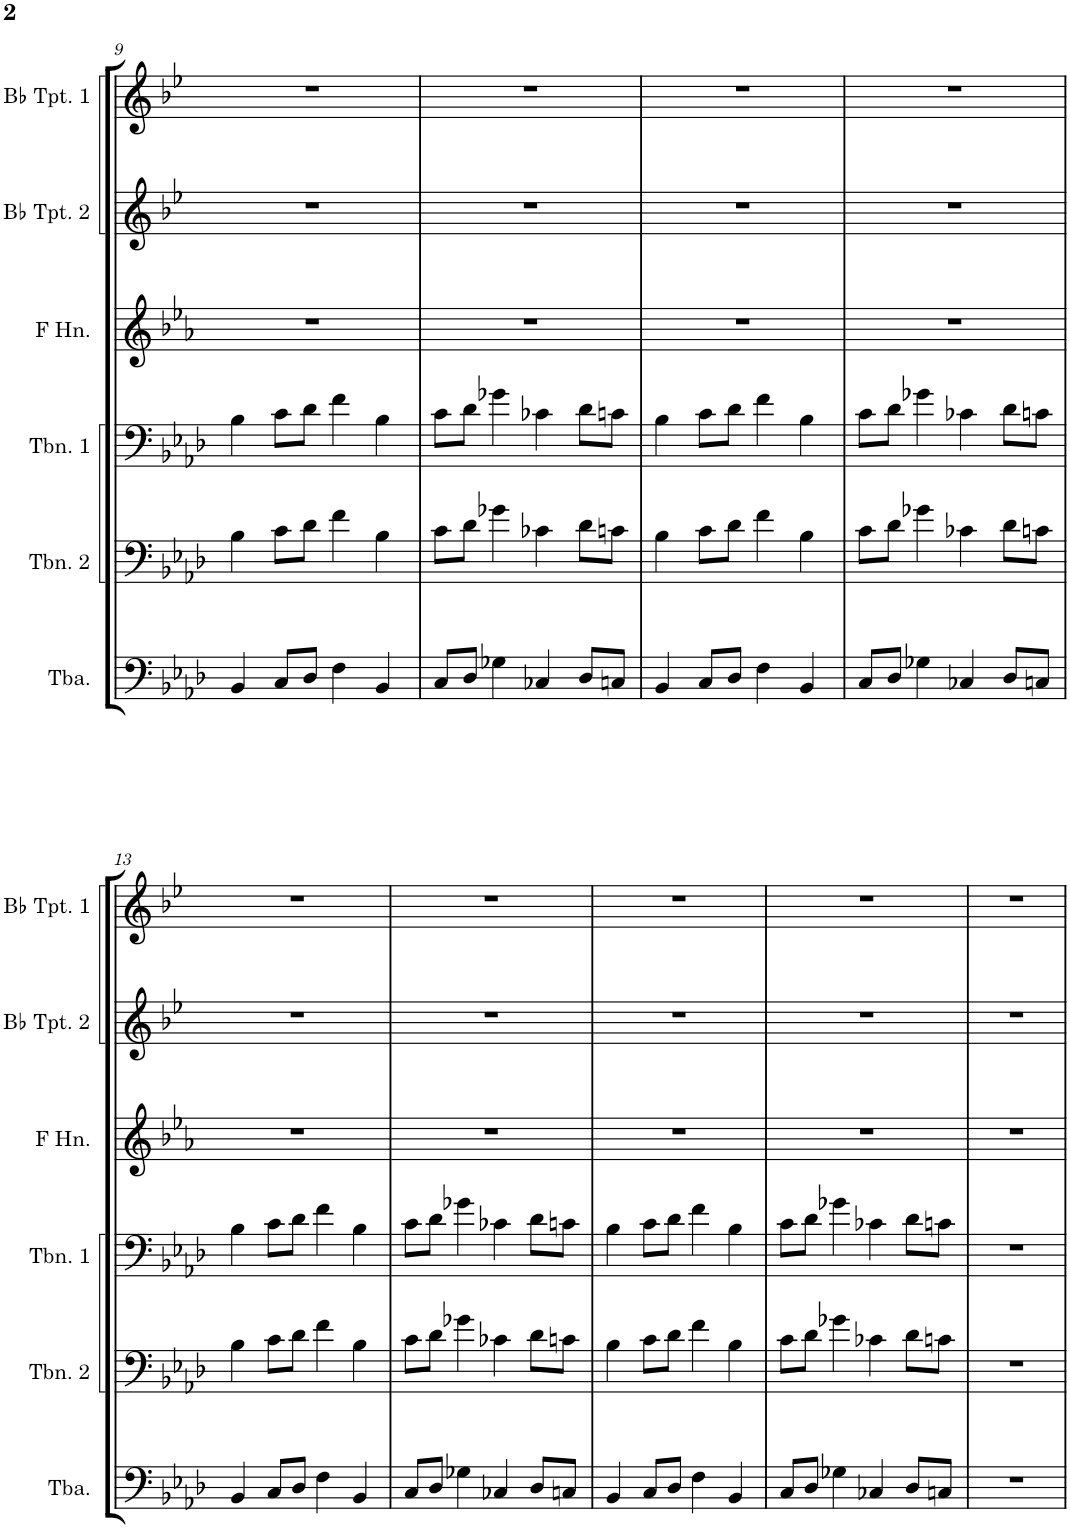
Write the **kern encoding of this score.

**kern	**kern	**kern	**kern	**kern	**kern
*part6	*part5	*part4	*part3	*part2	*part1
*staff6	*staff5	*staff4	*staff3	*staff2	*staff1
*I"Tuba	*I"Trombone 2	*I"Trombone 1	*I"Horn in F	*I"Bb Trumpet 2	*I"Bb Trumpet 1
*I'Tba.	*I'Tbn. 2	*I'Tbn. 1	*	*I'Bb Tpt. 2	*I'Bb Tpt. 1
!!LO:PB:g=z
*clefF4	*clefF4	*clefF4	*clefG2	*clefG2	*clefG2
*	*	*	*Trd4c7	*Trd1c2	*Trd1c2
*k[b-e-a-d-]	*k[b-e-a-d-]	*k[b-e-a-d-]	*k[b-e-a-]	*k[b-e-]	*k[b-e-]
*M4/4	*M4/4	*M4/4	*M4/4	*M4/4	*M4/4
=9	=9	=9	=9	=9	=9
4BB-/	4B-\	4B-\	1r	1r	1r
8C/L	8c\L	8c\L	.	.	.
8D-/J	8d-\J	8d-\J	.	.	.
4F\	4f\	4f\	.	.	.
4BB-/	4B-\	4B-\	.	.	.
=10	=10	=10	=10	=10	=10
8C/L	8c\L	8c\L	1r	1r	1r
8D-/J	8d-\J	8d-\J	.	.	.
4G-X\	4g-X\	4g-X\	.	.	.
4C-X/	4c-X\	4c-X\	.	.	.
8D-/L	8d-\L	8d-\L	.	.	.
8Cn/J	8cn\J	8cn\J	.	.	.
=11	=11	=11	=11	=11	=11
4BB-/	4B-\	4B-\	1r	1r	1r
8C/L	8c\L	8c\L	.	.	.
8D-/J	8d-\J	8d-\J	.	.	.
4F\	4f\	4f\	.	.	.
4BB-/	4B-\	4B-\	.	.	.
=12	=12	=12	=12	=12	=12
8C/L	8c\L	8c\L	1r	1r	1r
8D-/J	8d-\J	8d-\J	.	.	.
4G-X\	4g-X\	4g-X\	.	.	.
4C-X/	4c-X\	4c-X\	.	.	.
8D-/L	8d-\L	8d-\L	.	.	.
8Cn/J	8cn\J	8cn\J	.	.	.
!!LO:LB:g=z
=13	=13	=13	=13	=13	=13
4BB-/	4B-\	4B-\	1r	1r	1r
8C/L	8c\L	8c\L	.	.	.
8D-/J	8d-\J	8d-\J	.	.	.
4F\	4f\	4f\	.	.	.
4BB-/	4B-\	4B-\	.	.	.
=14	=14	=14	=14	=14	=14
8C/L	8c\L	8c\L	1r	1r	1r
8D-/J	8d-\J	8d-\J	.	.	.
4G-X\	4g-X\	4g-X\	.	.	.
4C-X/	4c-X\	4c-X\	.	.	.
8D-/L	8d-\L	8d-\L	.	.	.
8Cn/J	8cn\J	8cn\J	.	.	.
=15	=15	=15	=15	=15	=15
4BB-/	4B-\	4B-\	1r	1r	1r
8C/L	8c\L	8c\L	.	.	.
8D-/J	8d-\J	8d-\J	.	.	.
4F\	4f\	4f\	.	.	.
4BB-/	4B-\	4B-\	.	.	.
=16	=16	=16	=16	=16	=16
8C/L	8c\L	8c\L	1r	1r	1r
8D-/J	8d-\J	8d-\J	.	.	.
4G-X\	4g-X\	4g-X\	.	.	.
4C-X/	4c-X\	4c-X\	.	.	.
8D-/L	8d-\L	8d-\L	.	.	.
8Cn/J	8cn\J	8cn\J	.	.	.
=17	=17	=17	=17	=17	=17
1r	1r	1r	1r	1r	1r
=	=	=	=	=	=
*-	*-	*-	*-	*-	*-
